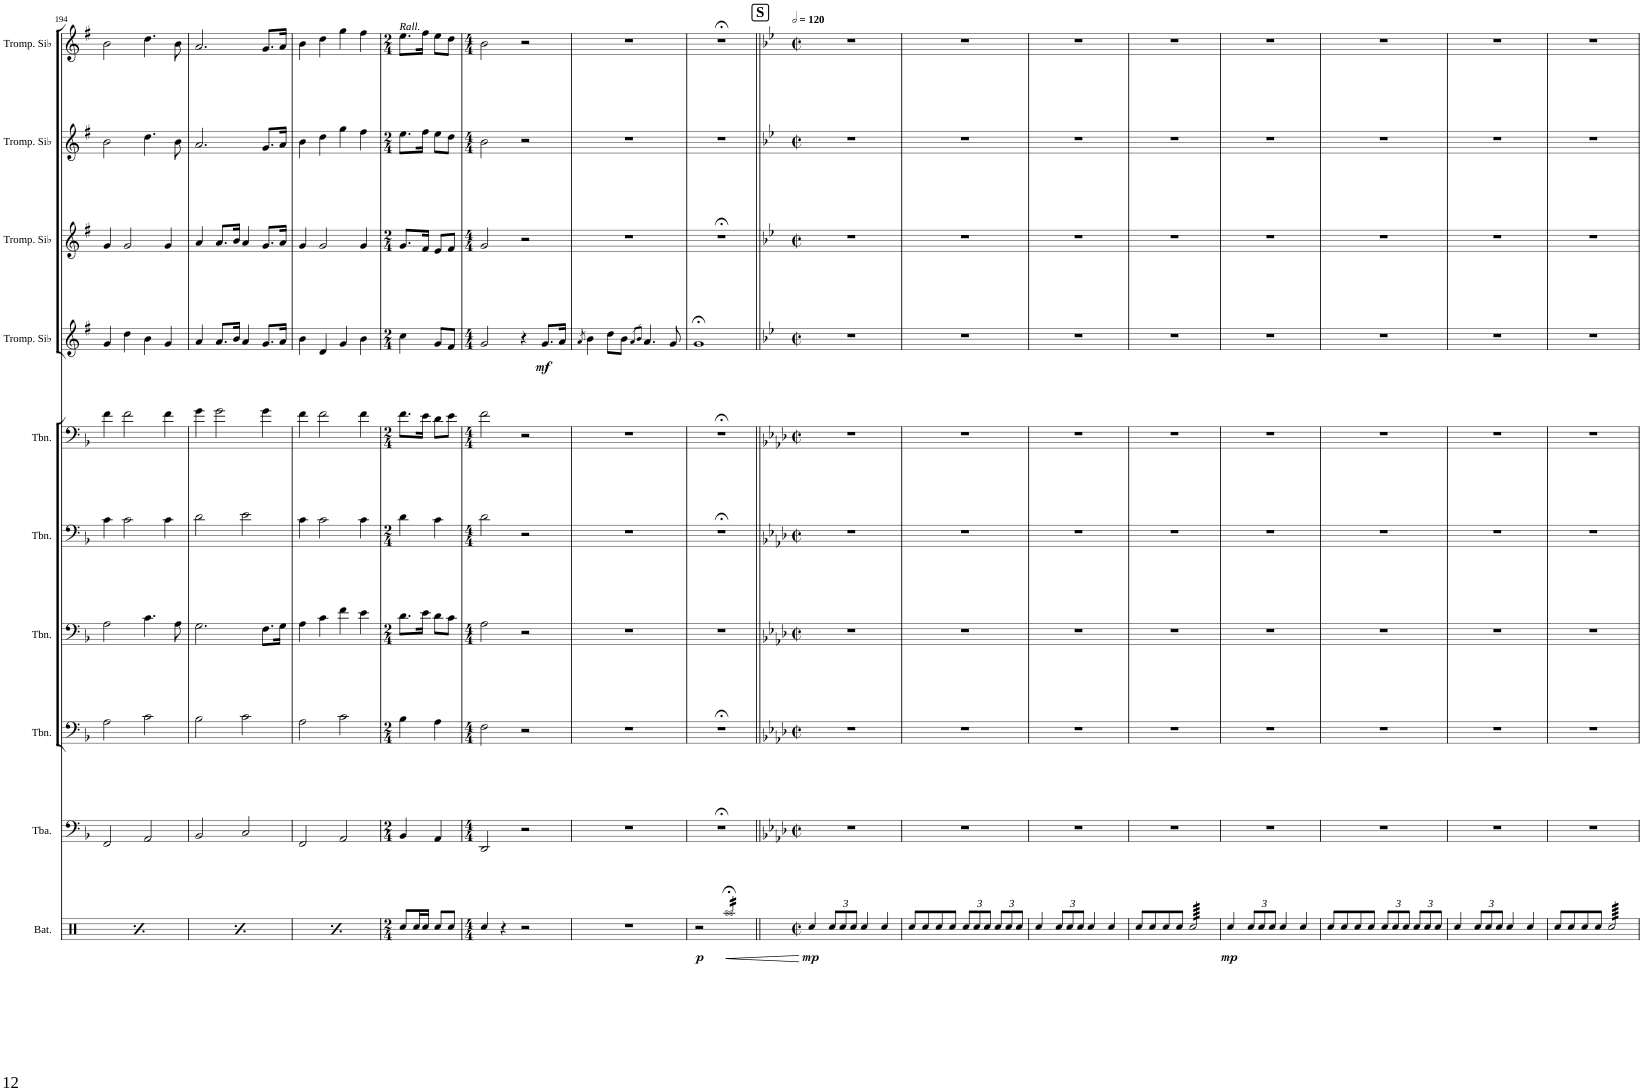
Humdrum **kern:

**kern	**dynam	**kern	**kern	**kern	**kern	**kern	**kern	**dynam	**kern	**kern	**kern
*part10	*part10	*part9	*part8	*part7	*part6	*part5	*part4	*part4	*part3	*part2	*part1
*staff10	*staff10	*staff9	*staff8	*staff7	*staff6	*staff5	*staff4	*staff4	*staff3	*staff2	*staff1
*I"Batterie	*	*I"Tuba	*I"Trombone	*I"Trombone	*I"Trombone	*I"Trombone	*I"Trompette en Sib	*	*I"Trompette en Sib	*I"Trompette en Sib	*I"Trompette en Sib
*I'Bat.	*	*I'Tba.	*I'Tbn.	*I'Tbn.	*I'Tbn.	*I'Tbn.	*I'Tromp. Sib	*	*I'Tromp. Sib	*I'Tromp. Sib	*I'Tromp. Sib
!!LO:PB:g=z
*clefX	*	*clefF4	*clefF4	*clefF4	*clefF4	*clefF4	*clefG2	*	*clefG2	*clefG2	*clefG2
*	*	*	*	*	*	*	*Trd1c2	*	*Trd1c2	*Trd1c2	*Trd1c2
*k[]	*	*k[b-]	*k[b-]	*k[b-]	*k[b-]	*k[b-]	*k[f#]	*	*k[f#]	*k[f#]	*k[f#]
*M4/4	*	*M4/4	*M4/4	*M4/4	*M4/4	*M4/4	*M4/4	*	*M4/4	*M4/4	*M4/4
=194	=194	=194	=194	=194	=194	=194	=194	=194	=194	=194	=194
!	!LO:DY:b	!	!	!	!	!	!	!	!	!	!
8Rcc/L	f	2FF/	2A\	2A\	4c\	4f\	4g/	.	4g/	2b\	2b\
32Rcc/LL	.	.	.	.	.	.	.	.	.	.	.
32Rcc/	.	.	.	.	.	.	.	.	.	.	.
32Rcc/	.	.	.	.	.	.	.	.	.	.	.
32Rcc/JJJ	.	.	.	.	.	.	.	.	.	.	.
8Rcc/L	.	.	.	.	2c\	2f\	4dd\	.	2g/	.	.
32Rcc/LL	.	.	.	.	.	.	.	.	.	.	.
32Rcc/	.	.	.	.	.	.	.	.	.	.	.
32Rcc/	.	.	.	.	.	.	.	.	.	.	.
32Rcc/JJJ	.	.	.	.	.	.	.	.	.	.	.
8Rcc/L	.	2AA/	2c\	4.c\	.	.	4b\	.	.	4.dd\	4.dd\
32Rcc/LL	.	.	.	.	.	.	.	.	.	.	.
32Rcc/	.	.	.	.	.	.	.	.	.	.	.
32Rcc/	.	.	.	.	.	.	.	.	.	.	.
32Rcc/JJJ	.	.	.	.	.	.	.	.	.	.	.
8Rcc/L	.	.	.	.	4c\	4f\	4g/	.	4g/	.	.
32Rcc/LL	.	.	.	8A\	.	.	.	.	.	8b\	8b\
32Rcc/	.	.	.	.	.	.	.	.	.	.	.
32Rcc/	.	.	.	.	.	.	.	.	.	.	.
32Rcc/JJJ	.	.	.	.	.	.	.	.	.	.	.
=195	=195	=195	=195	=195	=195	=195	=195	=195	=195	=195	=195
!	!LO:DY:b	!	!	!	!	!	!	!	!	!	!
8Rcc/L	f	2BB-/	2B-\	2.G\	2d\	4g\	4a/	.	4a/	2.a/	2.a/
32Rcc/LL	.	.	.	.	.	.	.	.	.	.	.
32Rcc/	.	.	.	.	.	.	.	.	.	.	.
32Rcc/	.	.	.	.	.	.	.	.	.	.	.
32Rcc/JJJ	.	.	.	.	.	.	.	.	.	.	.
8Rcc/L	.	.	.	.	.	2g\	8.a/L	.	8.a/L	.	.
32Rcc/LL	.	.	.	.	.	.	.	.	.	.	.
32Rcc/	.	.	.	.	.	.	.	.	.	.	.
32Rcc/	.	.	.	.	.	.	16b/Jk	.	16b/Jk	.	.
32Rcc/JJJ	.	.	.	.	.	.	.	.	.	.	.
8Rcc/L	.	2C/	2c\	.	2e\	.	4a/	.	4a/	.	.
32Rcc/LL	.	.	.	.	.	.	.	.	.	.	.
32Rcc/	.	.	.	.	.	.	.	.	.	.	.
32Rcc/	.	.	.	.	.	.	.	.	.	.	.
32Rcc/JJJ	.	.	.	.	.	.	.	.	.	.	.
8Rcc/L	.	.	.	8.F\L	.	4g\	8.g/L	.	8.g/L	8.g/L	8.g/L
32Rcc/LL	.	.	.	.	.	.	.	.	.	.	.
32Rcc/	.	.	.	.	.	.	.	.	.	.	.
32Rcc/	.	.	.	16G\Jk	.	.	16a/Jk	.	16a/Jk	16a/Jk	16a/Jk
32Rcc/JJJ	.	.	.	.	.	.	.	.	.	.	.
=196	=196	=196	=196	=196	=196	=196	=196	=196	=196	=196	=196
!	!LO:DY:b	!	!	!	!	!	!	!	!	!	!
8Rcc/L	f	2FF/	2A\	4A\	4c\	4f\	4b\	.	4g/	4b\	4b\
32Rcc/LL	.	.	.	.	.	.	.	.	.	.	.
32Rcc/	.	.	.	.	.	.	.	.	.	.	.
32Rcc/	.	.	.	.	.	.	.	.	.	.	.
32Rcc/JJJ	.	.	.	.	.	.	.	.	.	.	.
8Rcc/L	.	.	.	4c\	2c\	2f\	4d/	.	2g/	4dd\	4dd\
32Rcc/LL	.	.	.	.	.	.	.	.	.	.	.
32Rcc/	.	.	.	.	.	.	.	.	.	.	.
32Rcc/	.	.	.	.	.	.	.	.	.	.	.
32Rcc/JJJ	.	.	.	.	.	.	.	.	.	.	.
8Rcc/L	.	2AA/	2c\	4f\	.	.	4g/	.	.	4gg\	4gg\
32Rcc/LL	.	.	.	.	.	.	.	.	.	.	.
32Rcc/	.	.	.	.	.	.	.	.	.	.	.
32Rcc/	.	.	.	.	.	.	.	.	.	.	.
32Rcc/JJJ	.	.	.	.	.	.	.	.	.	.	.
8Rcc/L	.	.	.	4e\	4c\	4f\	4b\	.	4g/	4ff#\	4ff#\
32Rcc/LL	.	.	.	.	.	.	.	.	.	.	.
32Rcc/	.	.	.	.	.	.	.	.	.	.	.
32Rcc/	.	.	.	.	.	.	.	.	.	.	.
32Rcc/JJJ	.	.	.	.	.	.	.	.	.	.	.
=197	=197	=197	=197	=197	=197	=197	=197	=197	=197	=197	=197
*M2/4	*	*M2/4	*M2/4	*M2/4	*M2/4	*M2/4	*M2/4	*	*M2/4	*M2/4	*M2/4
!	!	!	!	!	!	!	!	!	!	!	!LO:TX:a:i:t=Rall.
8Rcc/L	.	4BB-/	4B-\	8.d\L	4d\	8.f\L	4cc\	.	8.g/L	8.ee\L	8.ee\L
16Rcc/L	.	.	.	.	.	.	.	.	.	.	.
16Rcc/JJ	.	.	.	16e\Jk	.	16e\Jk	.	.	16f#/Jk	16ff#\Jk	16ff#\Jk
8Rcc/L	.	4AA/	4A\	8d\L	4c\	8d\L	8g/L	.	8e/L	8ee\L	8ee\L
8Rcc/J	.	.	.	8c\J	.	8e\J	8f#/J	.	8f#/J	8dd\J	8dd\J
=198	=198	=198	=198	=198	=198	=198	=198	=198	=198	=198	=198
*M4/4	*	*M4/4	*M4/4	*M4/4	*M4/4	*M4/4	*M4/4	*	*M4/4	*M4/4	*M4/4
4Rcc/	.	2DD/	2F\	2A\	2d\	2f\	2g/	.	2g/	2b\	2b\
4r	.	.	.	.	.	.	.	.	.	.	.
2r	.	2r	2r	2r	2r	2r	4r	.	2r	2r	2r
!	!	!	!	!	!	!	!	!LO:DY:b	!	!	!
.	.	.	.	.	.	.	8.g/L	mf	.	.	.
.	.	.	.	.	.	.	16a/Jk	.	.	.	.
=199	=199	=199	=199	=199	=199	=199	=199	=199	=199	=199	=199
.	.	.	.	.	.	.	8qa/	.	.	.	.
1r	.	1r	1r	1r	1r	1r	4b\	.	1r	1r	1r
.	.	.	.	.	.	.	8dd\L	.	.	.	.
.	.	.	.	.	.	.	8b\J	.	.	.	.
.	.	.	.	.	.	.	8qa/L	.	.	.	.
.	.	.	.	.	.	.	8qb/J	.	.	.	.
.	.	.	.	.	.	.	4.a/	.	.	.	.
.	.	.	.	.	.	.	8g/	.	.	.	.
=200	=200	=200	=200	=200	=200	=200	=200	=200	=200	=200	=200
!	!LO:DY:b	!	!	!	!	!	!	!	!	!	!
2r	p	1r;<	1r;<	1r	1r;<	1r;<	1g;<	.	1r;<	1r	1r;<
!	!LO:HP:b	!	!	!	!	!	!	!	!	!	!
*tremolo	*	*	*	*	*	*	*	*	*	*	*
16Raa;</LL	<	.	.	.	.	.	.	.	.	.	.
16Raa;</	.	.	.	.	.	.	.	.	.	.	.
16Raa;</	.	.	.	.	.	.	.	.	.	.	.
16Raa;</	.	.	.	.	.	.	.	.	.	.	.
16Raa;</	.	.	.	.	.	.	.	.	.	.	.
16Raa;</	.	.	.	.	.	.	.	.	.	.	.
16Raa;</	.	.	.	.	.	.	.	.	.	.	.
16Raa;</JJ	.	.	.	.	.	.	.	.	.	.	.
*Xtremolo	*	*	*	*	*	*	*	*	*	*	*
.	[	.	.	.	.	.	.	.	.	.	.
=201||	=201||	=201||	=201||	=201||	=201||	=201||	=201||	=201||	=201||	=201||	=201||
!!LO:REH:place=s1:a:B:cj:fs=14:t=S
*	*	*k[b-e-a-d-]	*k[b-e-a-d-]	*k[b-e-a-d-]	*k[b-e-a-d-]	*k[b-e-a-d-]	*k[b-e-]	*	*k[b-e-]	*k[b-e-]	*k[b-e-]
*M2/2	*	*M2/2	*M2/2	*M2/2	*M2/2	*M2/2	*M2/2	*	*M2/2	*M2/2	*M2/2
*met(c|)	*	*met(c|)	*met(c|)	*met(c|)	*met(c|)	*met(c|)	*met(c|)	*	*met(c|)	*met(c|)	*met(c|)
*	*	*	*	*	*	*	*	*	*	*	*MM240
!	!LO:DY:b	!	!	!	!	!	!	!	!	!	!
4Rcc/	mp	1r	1r	1r	1r	1r	1r	.	1r	1r	1r
*Xbrackettup	*	*	*	*	*	*	*	*	*	*	*
12Rcc/L	.	.	.	.	.	.	.	.	.	.	.
12Rcc/	.	.	.	.	.	.	.	.	.	.	.
12Rcc/J	.	.	.	.	.	.	.	.	.	.	.
4Rcc/	.	.	.	.	.	.	.	.	.	.	.
4Rcc/	.	.	.	.	.	.	.	.	.	.	.
=202	=202	=202	=202	=202	=202	=202	=202	=202	=202	=202	=202
8Rcc/L	.	1r	1r	1r	1r	1r	1r	.	1r	1r	1r
8Rcc/	.	.	.	.	.	.	.	.	.	.	.
8Rcc/	.	.	.	.	.	.	.	.	.	.	.
8Rcc/J	.	.	.	.	.	.	.	.	.	.	.
12Rcc/L	.	.	.	.	.	.	.	.	.	.	.
12Rcc/	.	.	.	.	.	.	.	.	.	.	.
12Rcc/J	.	.	.	.	.	.	.	.	.	.	.
12Rcc/L	.	.	.	.	.	.	.	.	.	.	.
12Rcc/	.	.	.	.	.	.	.	.	.	.	.
12Rcc/J	.	.	.	.	.	.	.	.	.	.	.
=203	=203	=203	=203	=203	=203	=203	=203	=203	=203	=203	=203
4Rcc/	.	1r	1r	1r	1r	1r	1r	.	1r	1r	1r
12Rcc/L	.	.	.	.	.	.	.	.	.	.	.
12Rcc/	.	.	.	.	.	.	.	.	.	.	.
12Rcc/J	.	.	.	.	.	.	.	.	.	.	.
4Rcc/	.	.	.	.	.	.	.	.	.	.	.
4Rcc/	.	.	.	.	.	.	.	.	.	.	.
=204	=204	=204	=204	=204	=204	=204	=204	=204	=204	=204	=204
8Rcc/L	.	1r	1r	1r	1r	1r	1r	.	1r	1r	1r
8Rcc/	.	.	.	.	.	.	.	.	.	.	.
8Rcc/	.	.	.	.	.	.	.	.	.	.	.
8Rcc/J	.	.	.	.	.	.	.	.	.	.	.
*tremolo	*	*	*	*	*	*	*	*	*	*	*
64Rcc/LLLL	.	.	.	.	.	.	.	.	.	.	.
64Rcc/	.	.	.	.	.	.	.	.	.	.	.
64Rcc/	.	.	.	.	.	.	.	.	.	.	.
64Rcc/	.	.	.	.	.	.	.	.	.	.	.
64Rcc/	.	.	.	.	.	.	.	.	.	.	.
64Rcc/	.	.	.	.	.	.	.	.	.	.	.
64Rcc/	.	.	.	.	.	.	.	.	.	.	.
64Rcc/	.	.	.	.	.	.	.	.	.	.	.
64Rcc/	.	.	.	.	.	.	.	.	.	.	.
64Rcc/	.	.	.	.	.	.	.	.	.	.	.
64Rcc/	.	.	.	.	.	.	.	.	.	.	.
64Rcc/	.	.	.	.	.	.	.	.	.	.	.
64Rcc/	.	.	.	.	.	.	.	.	.	.	.
64Rcc/	.	.	.	.	.	.	.	.	.	.	.
64Rcc/	.	.	.	.	.	.	.	.	.	.	.
64Rcc/	.	.	.	.	.	.	.	.	.	.	.
64Rcc/	.	.	.	.	.	.	.	.	.	.	.
64Rcc/	.	.	.	.	.	.	.	.	.	.	.
64Rcc/	.	.	.	.	.	.	.	.	.	.	.
64Rcc/	.	.	.	.	.	.	.	.	.	.	.
64Rcc/	.	.	.	.	.	.	.	.	.	.	.
64Rcc/	.	.	.	.	.	.	.	.	.	.	.
64Rcc/	.	.	.	.	.	.	.	.	.	.	.
64Rcc/	.	.	.	.	.	.	.	.	.	.	.
64Rcc/	.	.	.	.	.	.	.	.	.	.	.
64Rcc/	.	.	.	.	.	.	.	.	.	.	.
64Rcc/	.	.	.	.	.	.	.	.	.	.	.
64Rcc/	.	.	.	.	.	.	.	.	.	.	.
64Rcc/	.	.	.	.	.	.	.	.	.	.	.
64Rcc/	.	.	.	.	.	.	.	.	.	.	.
64Rcc/	.	.	.	.	.	.	.	.	.	.	.
64Rcc/JJJJ	.	.	.	.	.	.	.	.	.	.	.
*Xtremolo	*	*	*	*	*	*	*	*	*	*	*
=205	=205	=205	=205	=205	=205	=205	=205	=205	=205	=205	=205
!	!LO:DY:b	!	!	!	!	!	!	!	!	!	!
4Rcc/	mp	1r	1r	1r	1r	1r	1r	.	1r	1r	1r
12Rcc/L	.	.	.	.	.	.	.	.	.	.	.
12Rcc/	.	.	.	.	.	.	.	.	.	.	.
12Rcc/J	.	.	.	.	.	.	.	.	.	.	.
4Rcc/	.	.	.	.	.	.	.	.	.	.	.
4Rcc/	.	.	.	.	.	.	.	.	.	.	.
=206	=206	=206	=206	=206	=206	=206	=206	=206	=206	=206	=206
8Rcc/L	.	1r	1r	1r	1r	1r	1r	.	1r	1r	1r
8Rcc/	.	.	.	.	.	.	.	.	.	.	.
8Rcc/	.	.	.	.	.	.	.	.	.	.	.
8Rcc/J	.	.	.	.	.	.	.	.	.	.	.
12Rcc/L	.	.	.	.	.	.	.	.	.	.	.
12Rcc/	.	.	.	.	.	.	.	.	.	.	.
12Rcc/J	.	.	.	.	.	.	.	.	.	.	.
12Rcc/L	.	.	.	.	.	.	.	.	.	.	.
12Rcc/	.	.	.	.	.	.	.	.	.	.	.
12Rcc/J	.	.	.	.	.	.	.	.	.	.	.
=207	=207	=207	=207	=207	=207	=207	=207	=207	=207	=207	=207
4Rcc/	.	1r	1r	1r	1r	1r	1r	.	1r	1r	1r
12Rcc/L	.	.	.	.	.	.	.	.	.	.	.
12Rcc/	.	.	.	.	.	.	.	.	.	.	.
12Rcc/J	.	.	.	.	.	.	.	.	.	.	.
4Rcc/	.	.	.	.	.	.	.	.	.	.	.
4Rcc/	.	.	.	.	.	.	.	.	.	.	.
=208	=208	=208	=208	=208	=208	=208	=208	=208	=208	=208	=208
8Rcc/L	.	1r	1r	1r	1r	1r	1r	.	1r	1r	1r
8Rcc/	.	.	.	.	.	.	.	.	.	.	.
8Rcc/	.	.	.	.	.	.	.	.	.	.	.
8Rcc/J	.	.	.	.	.	.	.	.	.	.	.
*tremolo	*	*	*	*	*	*	*	*	*	*	*
64Rcc/LLLL	.	.	.	.	.	.	.	.	.	.	.
64Rcc/	.	.	.	.	.	.	.	.	.	.	.
64Rcc/	.	.	.	.	.	.	.	.	.	.	.
64Rcc/	.	.	.	.	.	.	.	.	.	.	.
64Rcc/	.	.	.	.	.	.	.	.	.	.	.
64Rcc/	.	.	.	.	.	.	.	.	.	.	.
64Rcc/	.	.	.	.	.	.	.	.	.	.	.
64Rcc/	.	.	.	.	.	.	.	.	.	.	.
64Rcc/	.	.	.	.	.	.	.	.	.	.	.
64Rcc/	.	.	.	.	.	.	.	.	.	.	.
64Rcc/	.	.	.	.	.	.	.	.	.	.	.
64Rcc/	.	.	.	.	.	.	.	.	.	.	.
64Rcc/	.	.	.	.	.	.	.	.	.	.	.
64Rcc/	.	.	.	.	.	.	.	.	.	.	.
64Rcc/	.	.	.	.	.	.	.	.	.	.	.
64Rcc/	.	.	.	.	.	.	.	.	.	.	.
64Rcc/	.	.	.	.	.	.	.	.	.	.	.
64Rcc/	.	.	.	.	.	.	.	.	.	.	.
64Rcc/	.	.	.	.	.	.	.	.	.	.	.
64Rcc/	.	.	.	.	.	.	.	.	.	.	.
64Rcc/	.	.	.	.	.	.	.	.	.	.	.
64Rcc/	.	.	.	.	.	.	.	.	.	.	.
64Rcc/	.	.	.	.	.	.	.	.	.	.	.
64Rcc/	.	.	.	.	.	.	.	.	.	.	.
64Rcc/	.	.	.	.	.	.	.	.	.	.	.
64Rcc/	.	.	.	.	.	.	.	.	.	.	.
64Rcc/	.	.	.	.	.	.	.	.	.	.	.
64Rcc/	.	.	.	.	.	.	.	.	.	.	.
64Rcc/	.	.	.	.	.	.	.	.	.	.	.
64Rcc/	.	.	.	.	.	.	.	.	.	.	.
64Rcc/	.	.	.	.	.	.	.	.	.	.	.
64Rcc/JJJJ	.	.	.	.	.	.	.	.	.	.	.
*Xtremolo	*	*	*	*	*	*	*	*	*	*	*
=	=	=	=	=	=	=	=	=	=	=	=
*-	*-	*-	*-	*-	*-	*-	*-	*-	*-	*-	*-
